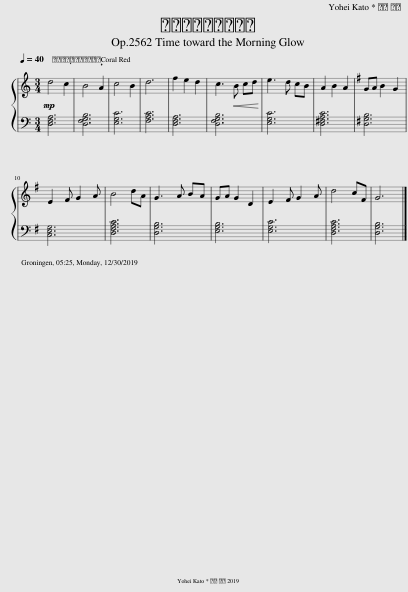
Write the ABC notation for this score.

X:1
%%score { 1 | 2 }
L:1/8
Q:1/4=40
M:3/4
I:linebreak $
K:C
V:1 treble
V:2 bass
V:1
!mp! d4 c2 | B4 A2 | c4 B2 | d6 | f2 e2 d2 | %5
 c3!<(! B cd!<)! | e3 d cB | A2 B2 A2 |[K:G] GA B2 G2 |$ E2 F G2 A | %10
 B4 dA | G3 A BA | GA G2 D2 | E2 F G2 A | d4 cF | %15
 G6 |] %16
V:2
 [D,F,A,]6 | [D,F,G,B,]6 | [E,G,C]6 | [F,A,C]6 | [D,F,A,]6 | %5
 [D,F,G,B,]6 | [E,G,C]6 | [D,^F,A,C]6 |[K:G] [D,G,B,]6 |$ [C,E,G,]6 | %10
 [D,F,A,C]6 | [D,G,B,]6 | [E,G,B,]6 | [E,G,C]6 | [D,F,A,C]6 | %15
 [D,G,B,]6 |] %16
